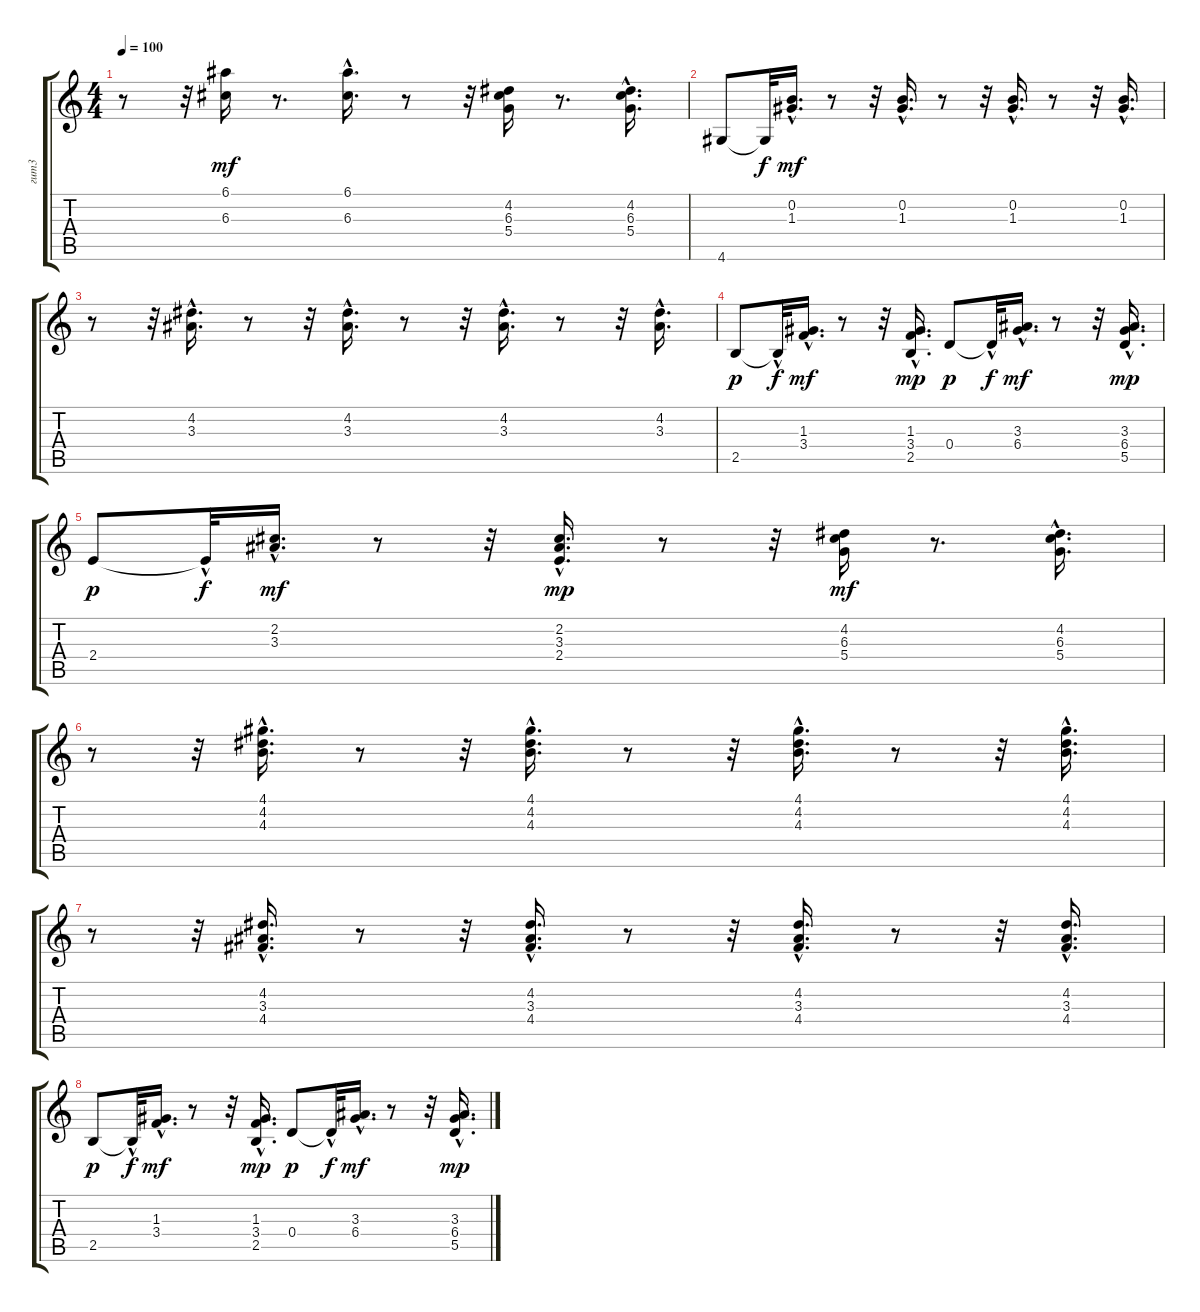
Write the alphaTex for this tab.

\track ("гит3" "гит3") {instrument acousticguitarsteel}
\staff {score tabs}
\tuning (E4 B3 G3 D3 A2 E2) {hide}
\ts (4 4)
\tempo 100
\clef g2
\ks c
r.8{dy mp} r.32 (6.1 6.3).16{dy mf} r.8{d} (6.1{hac} 6.3{hac}).16{d} r.8 r.32 (4.2 6.3 5.4).16 r.8{d} (4.2{hac} 6.3{hac} 5.4{hac}).16{d} |
4.6.8 4.6{t}.32{dy f} (0.2 1.3{hac}).16{d dy mf} r.8 r.32 (0.2{hac} 1.3{hac}).16{d} r.8 r.32 (0.2 1.3{hac}).16{d} r.8 r.32 (0.2{hac} 1.3{hac}).16{d} |
r.8 r.32 (4.2 3.3{hac}).16{d} r.8 r.32 (4.2{hac} 3.3{hac}).16{d} r.8 r.32 (4.2 3.3{hac}).16{d} r.8 r.32 (4.2{hac} 3.3{hac}).16{d} |
2.5.8{dy p} 2.5{hac t}.32{dy f} (1.3 3.4{hac}).16{d dy mf} r.8 r.32 (1.3{hac} 3.4{hac} 2.5{hac}).16{d dy mp} 0.4.8{dy p} 0.4{hac t}.32{dy f} (3.3 6.4{hac}).16{d dy mf} r.8 r.32 (3.3{hac} 6.4{hac} 5.5{hac}).16{d dy mp} |
2.4.8{dy p} 2.4{hac t}.32{dy f} (2.2 3.3{hac}).16{d dy mf} r.8 r.32 (2.2{hac} 3.3{hac} 2.4{hac}).16{d dy mp} r.8 r.32 (4.2 6.3 5.4).16{dy mf} r.8{d} (4.2{hac} 6.3{hac} 5.4{hac}).16{d} |
r.8 r.32 (4.1{hac} 4.2{hac} 4.3{hac}).16{d} r.8 r.32 (4.1{hac} 4.2{hac} 4.3{hac}).16{d} r.8 r.32 (4.1{hac} 4.2{hac} 4.3).16{d} r.8 r.32 (4.1{hac} 4.2{hac} 4.3{hac}).16{d} |
r.8 r.32 (4.2{hac} 3.3{hac} 4.4{hac}).16{d} r.8 r.32 (4.2{hac} 3.3{hac} 4.4{hac}).16{d} r.8 r.32 (4.2{hac} 3.3{hac} 4.4).16{d} r.8 r.32 (4.2{hac} 3.3{hac} 4.4{hac}).16{d} |
2.5.8{dy p} 2.5{hac t}.32{dy f} (1.3 3.4{hac}).16{d dy mf} r.8 r.32 (1.3{hac} 3.4{hac} 2.5{hac}).16{d dy mp} 0.4.8{dy p} 0.4{hac t}.32{dy f} (3.3 6.4{hac}).16{d dy mf} r.8 r.32 (3.3{hac} 6.4{hac} 5.5{hac}).16{d dy mp}
